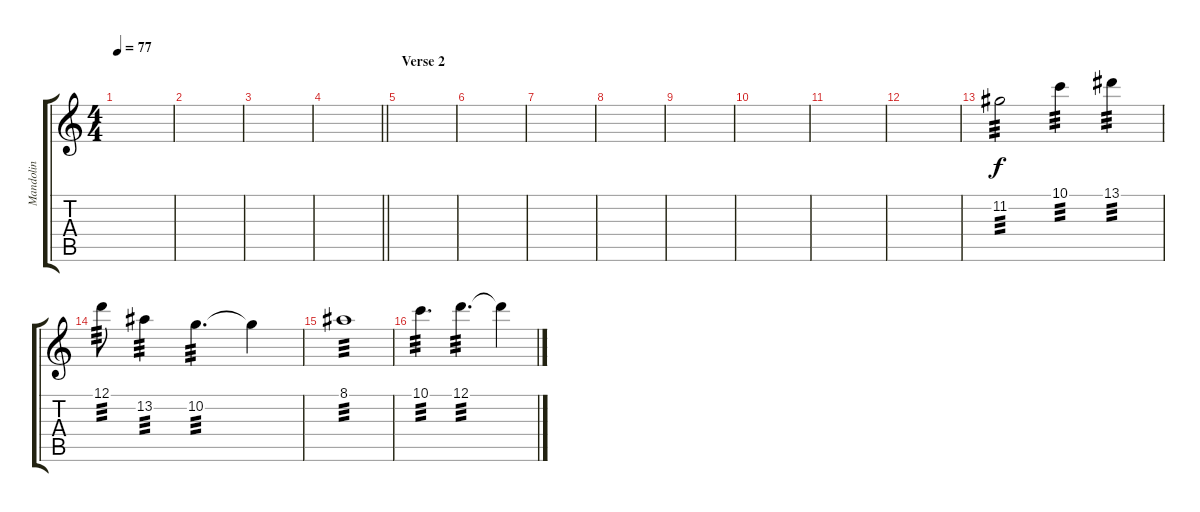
\track ("Mandolin" "Mandolin") {instrument electricguitarclean}
\staff {score tabs}
\tuning (D4 A3 F3 C3 G2 C2) {hide}
\ts (4 4)
\tempo 77
\clef g2
\ks c
|
|
|
\barLineRight lightlight
|
\section ("" "Verse 2")
|
|
|
|
|
|
|
|
11.2.2{tp 3} 10.1.4{tp 3} 13.1.4{tp 3} |
12.1.8{tp 3} 13.2.4{tp 3} 10.2.4{d tp 3} 10.2{t}.4 |
8.1.1{tp 3} |
10.1.4{d tp 3} 12.1.4{d tp 3} 12.1{t}.4
